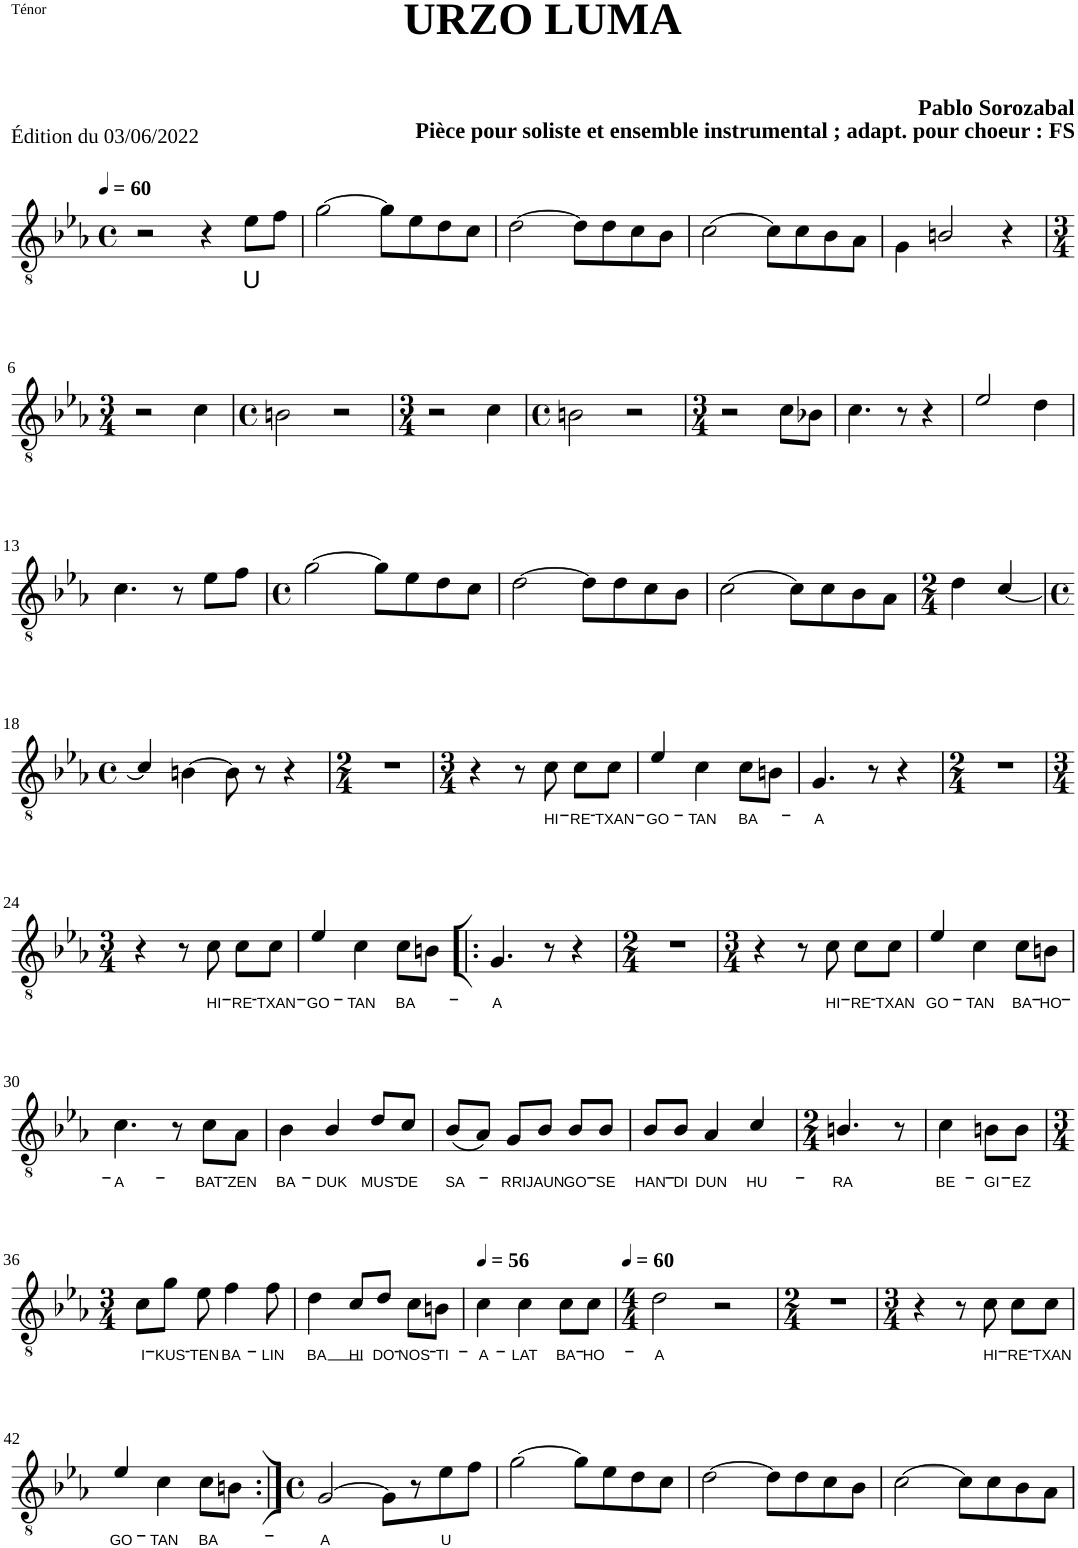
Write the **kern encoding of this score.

**kern	**text
*part1	*part1
*staff1	*staff1
*I"Ténor	*
*I'T.	*
*clefGv2	*
*k[b-e-a-]	*
*E-:	*
*M4/4	*
*met(c)	*
*MM60	*
=1	=1
2r	.
4r	.
!	!LO:LY:b
8e-\L	U
8f\J	.
=2	=2
[2g\	.
8g\L]	.
8e-\	.
8d\	.
8c\J	.
=3	=3
[2d\	.
8d\L]	.
8d\	.
8c\	.
8B-\J	.
=4	=4
[2c\	.
8c\L]	.
8c\	.
8B-\	.
8A-\J	.
=5	=5
4G\	.
2Bn/	.
4r	.
!!LO:LB:g=z
=6	=6
*M3/4	*
2r	.
4c\	.
=7	=7
*M4/4	*
*met(c)	*
2Bn\	.
2r	.
=8	=8
*M3/4	*
2r	.
4c\	.
=9	=9
*M4/4	*
*met(c)	*
2Bn\	.
2r	.
=10	=10
*M3/4	*
2r	.
8c\L	.
8B-X\J	.
=11	=11
4.c\	.
8r	.
4r	.
=12	=12
2e-/	.
4d\	.
!!LO:LB:g=z
=13	=13
4.c\	.
8r	.
8e-\L	.
8f\J	.
=14	=14
*M4/4	*
*met(c)	*
[2g\	.
8g\L]	.
8e-\	.
8d\	.
8c\J	.
=15	=15
[2d\	.
8d\L]	.
8d\	.
8c\	.
8B-\J	.
=16	=16
[2c\	.
8c\L]	.
8c\	.
8B-\	.
8A-\J	.
=17	=17
*M2/4	*
4d\	.
[4c/	.
!!LO:LB:g=z
=18	=18
*M4/4	*
*met(c)	*
4c/]	.
[4Bn\	.
8B\]	.
8r	.
4r	.
=19	=19
*M2/4	*
2r	.
=20	=20
*M3/4	*
4r	.
8r	.
!	!LO:LY:b
8c\	HI-
!	!LO:LY:b
8c\L	-RE-
!	!LO:LY:b
8c\J	-TXAN-
=21	=21
!	!LO:LY:b
4e-/	-GO-
!	!LO:LY:b
4c\	-TAN
!	!LO:LY:b
8c\L	BA-
8Bn\J	.
=22	=22
!	!LO:LY:b
4.G/	-A
8r	.
4r	.
=23	=23
*M2/4	*
2r	.
!!LO:LB:g=z
=24	=24
*M3/4	*
4r	.
8r	.
!	!LO:LY:b
8c\	HI-
!	!LO:LY:b
8c\L	-RE-
!	!LO:LY:b
8c\J	-TXAN-
=25	=25
!	!LO:LY:b
4e-/	-GO-
!	!LO:LY:b
4c\	-TAN
!	!LO:LY:b
8c\L	BA-
8Bn\J	.
=26!|:	=26!|:
!	!LO:LY:b
4.G/	-A
8r	.
4r	.
=27	=27
*M2/4	*
2r	.
=28	=28
*M3/4	*
4r	.
8r	.
!	!LO:LY:b
8c\	HI-
!	!LO:LY:b
8c\L	-RE-
!	!LO:LY:b
8c\J	-TXAN
=29	=29
!	!LO:LY:b
4e-/	GO-
!	!LO:LY:b
4c\	-TAN
!	!LO:LY:b
8c\L	BA-
!	!LO:LY:b
8Bn\J	-HO-
!!LO:LB:g=z
=30	=30
!	!LO:LY:b
4.c\	-A-
8r	.
!	!LO:LY:b
8c\L	-BAT-
!	!LO:LY:b
8A-\J	-ZEN
=31	=31
!	!LO:LY:b
4B-\	-BA-
!	!LO:LY:b
4B-/	DUK
!	!LO:LY:b
8d/L	MUS-
!	!LO:LY:b
8c/J	-DE
=32	=32
!	!LO:LY:b
(8B-/L	-SA-
8A-/J)	.
!	!LO:LY:b
8G/L	RRI
!	!LO:LY:b
8B-/J	JAUN
!	!LO:LY:b
8B-/L	GO-
!	!LO:LY:b
8B-/J	-SE
=33	=33
!	!LO:LY:b
8B-/L	HAN-
!	!LO:LY:b
8B-/J	-DI
!	!LO:LY:b
4A-/	DUN
!	!LO:LY:b
4c/	HU-
=34	=34
*M2/4	*
!	!LO:LY:b
4.Bn/	-RA
8r	.
=35	=35
!	!LO:LY:b
4c\	BE-
!	!LO:LY:b
8Bn\L	-GI-
!	!LO:LY:b
8B\J	-EZ
!!LO:LB:g=z
=36	=36
*M3/4	*
!	!LO:LY:b
8c\L	I-
!	!LO:LY:b
8g\J	-KUS-
!	!LO:LY:b
8e-\	-TEN
!	!LO:LY:b
4f\	BA-
!	!LO:LY:b
8f\	-LIN
=37	=37
!	!LO:LY:b
4d\	BA
!	!LO:LY:b
8c/L	HI
!	!LO:LY:b
8d/J	DO-
!	!LO:LY:b
8c\L	-NOS-
!	!LO:LY:b
8Bn\J	-TI-
=38	=38
*MM56	*
!	!LO:LY:b
4c\	-A-
!	!LO:LY:b
4c\	-LAT
!	!LO:LY:b
8c\L	BA-
!	!LO:LY:b
8c\J	-HO-
=39	=39
*M4/4	*
*MM60	*
!	!LO:LY:b
2d\	-A
2r	.
=40	=40
*M2/4	*
2r	.
=41	=41
*M3/4	*
4r	.
8r	.
!	!LO:LY:b
8c\	HI-
!	!LO:LY:b
8c\L	-RE-
!	!LO:LY:b
8c\J	-TXAN
!!LO:LB:g=z
=42	=42
!	!LO:LY:b
4e-/	-GO-
!	!LO:LY:b
4c\	-TAN
!	!LO:LY:b
8c\L	BA-
8Bn\J	.
=43:|!	=43:|!
*M4/4	*
*met(c)	*
!	!LO:LY:b
[2G/	-A
8G\L]	.
8r	.
!	!LO:LY:b
8e-\	U
8f\J	.
=44	=44
[2g\	.
8g\L]	.
8e-\	.
8d\	.
8c\J	.
=45	=45
[2d\	.
8d\L]	.
8d\	.
8c\	.
8B-\J	.
=46	=46
[2c\	.
8c\L]	.
8c\	.
8B-\	.
8A-\J	.
=	=
*-	*-
